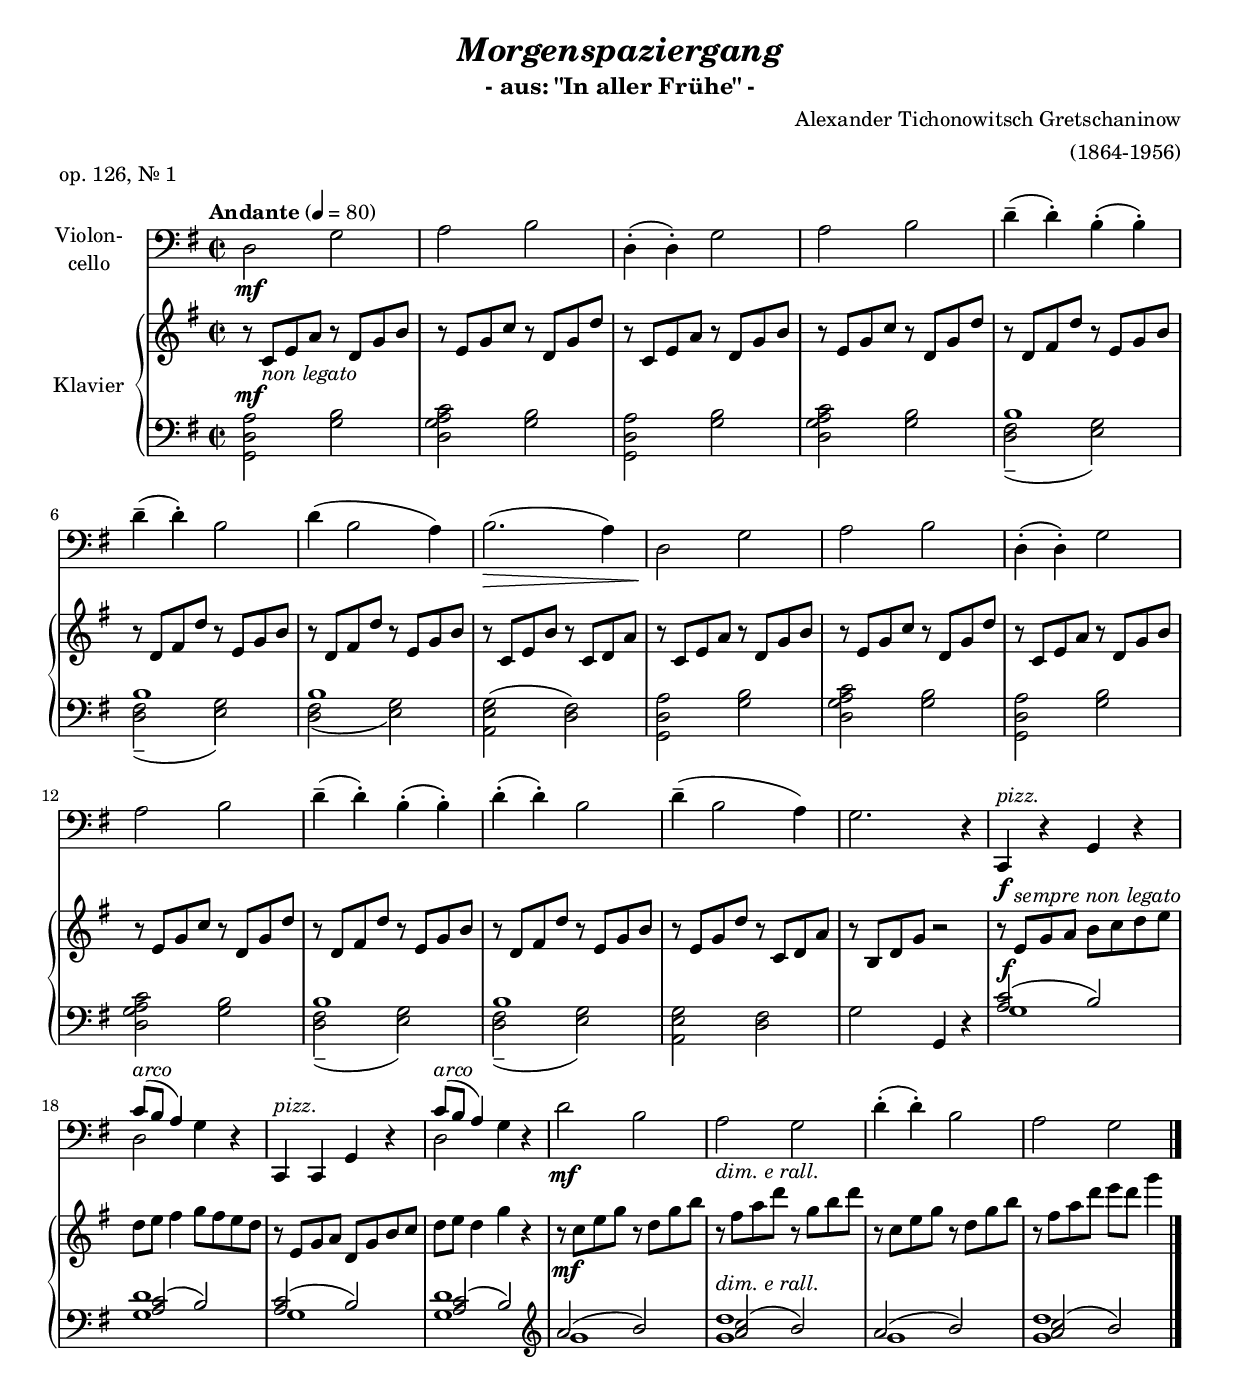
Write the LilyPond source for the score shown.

\version "2.18.2"
\include "deutsch.ly"

#(set-global-staff-size 18)

\header {
  title     = \markup \bold \italic "Morgenspaziergang"
  subtitle  = "- aus: \"In aller Frühe\" -"
  composer  = "Alexander Tichonowitsch Gretschaninow"
  arranger  = "(1864-1956)"
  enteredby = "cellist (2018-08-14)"
  piece     = "op. 126, Nr. 1"
}

voiceconsts = {
  \key g \major
  \clef "treble"
  \time 2/2
%  \numericTimeSignature
%  \compressFullBarRests
  \set tupletSpannerDuration = #(ly:make-moment 1 4)
  % Set default beaming for all staves
%  \set Timing.beamExceptions = #'()
%  \set Timing.baseMoment     = #(ly:make-moment 1 4)
%  \set Timing.beatStructure  = #'(1 1 1)
  \tempo "Andante" 4=80
}

miba = "cello"
% mikl = "acoustic grand"
mikl = "harpsichord"

arco = \markup \italic "arco"
dier = \markup \italic "dim. e rall."
nleg = \markup \italic "non legato"
pizz = \markup \italic "pizz."
senl = \markup \italic "sempre non legato"

va = \relative c {
  \voiceconsts
  \clef "bass"

  d2\mf g
  a h
  d,4(-. d)-. g2
  a h
  d4(-- d)-. h(-. h)-.
  d(-- d)-. h2

  d4( h2 a4)
  h2.(\> a4)
  d,2\! g
  a h
  d,4(-. d)-. g2
  a h
  d4(-- d)-. h(-. h)-.

  d(-. d)-. h2
  d4(-- h2 a4)
  g2. r4
  c,,^\pizz\f r g' r
  << { c'8(^\arco h a4) } \\ d,2 >> g4 r

  c,,^\pizz c g' r
  << { c'8(^\arco h a4) } \\ d,2 >> g4 r
  d'2\mf h
  a_\dier g
  d'4(-. d)-. h2
  a g \bar "|."
}

vb = \relative c' {
  \voiceconsts

  r8 c_\nleg e a r d, g h
  r e, g c r d, g d'
  r c, e a r d, g h
  r e, g c r d, g d'
  r d, fis d' r e, g h

  r d, fis d' r e, g h
  r d, fis d' r e, g h
  r c, e h' r c, d a'
  r c, e a r d, g h
  r e, g c r d, g d'
  r c, e a r d, g h

  r e, g c r d, g d'
  r d, fis d' r e, g h
  r d, fis d' r e, g h
  r e, g d' r c, d a'
  r h, d g r2
  r8 e^\senl g a h c d e

  d e fis4 g8 fis e d
  r e, g a d, g h c
  d e d4 g r
  r8 c, e g r d g h
  r fis a d r g, h d
  r c, e g r d g h
  r fis a d e d g4 \bar "|."
  
}

vc = \relative c {
  \voiceconsts
  \clef "bass"

  <g d' a'>2 <g' h>
  <d g a c> <g h>
  <g, d' a'> <g' h>
  <d g a c> <g h>
  << {
    h1
    h
    h
  } \\ {
    <d, fis>2(-- <e g>)
    <d fis>(-- <e g>)
    <d fis>( <e g>)
  } >>
  <a, e' g>( <d fis>)
  <g, d' a'> <g' h>
  <d g a c> <g h>
  <g, d' a'> <g' h>

  <d g a c> <g h>
  << {
    h1
    h
  } \\ {
    <d, fis>2(-- <e g>)
    <d fis>(-- <e g>)
  } >>
  <a, e' g> <d fis>
  g g,4 r
  << {
    <a' c>2( h)

    <a c>( h)
    <a c>( h)
    <a c>( h)
  } \\ {
    g1

    <g d'>
    g
    <g d'>
  } >> \clef "treble"
  << {
    a'2( h)
    <a c>( h)
    a( h)
    <a c>( h)
  } \\ {
    g1
    <g d'>
    g
    <g d'>
  } >> \bar "|."
}

dy = {
  s1*16\mf
  s1*4\f
  s1\mf
  s_\dier
}


music = <<
      \new Staff {
        \set Staff.midiInstrument = \miba
        \set Staff.instrumentName = \markup \center-column { "Violon-" "cello" }
        \transpose g g { \va }
      }

      \new PianoStaff <<
        \set PianoStaff.instrumentName = \markup \center-column { "Klavier" }
        \set PianoStaff.midiInstrument = \mikl
        \new Staff {
          \transpose g g { \vb }
        }

        \new Dynamics \dy

        \new Staff {
          \transpose g g { \vc }
        }
        >>
>>

\book {
  \score {
   \music
    \layout {}
  }

  \score {
    \unfoldRepeats \music

    \midi {
      \context {
        \Score
      }
    }
  }
}
